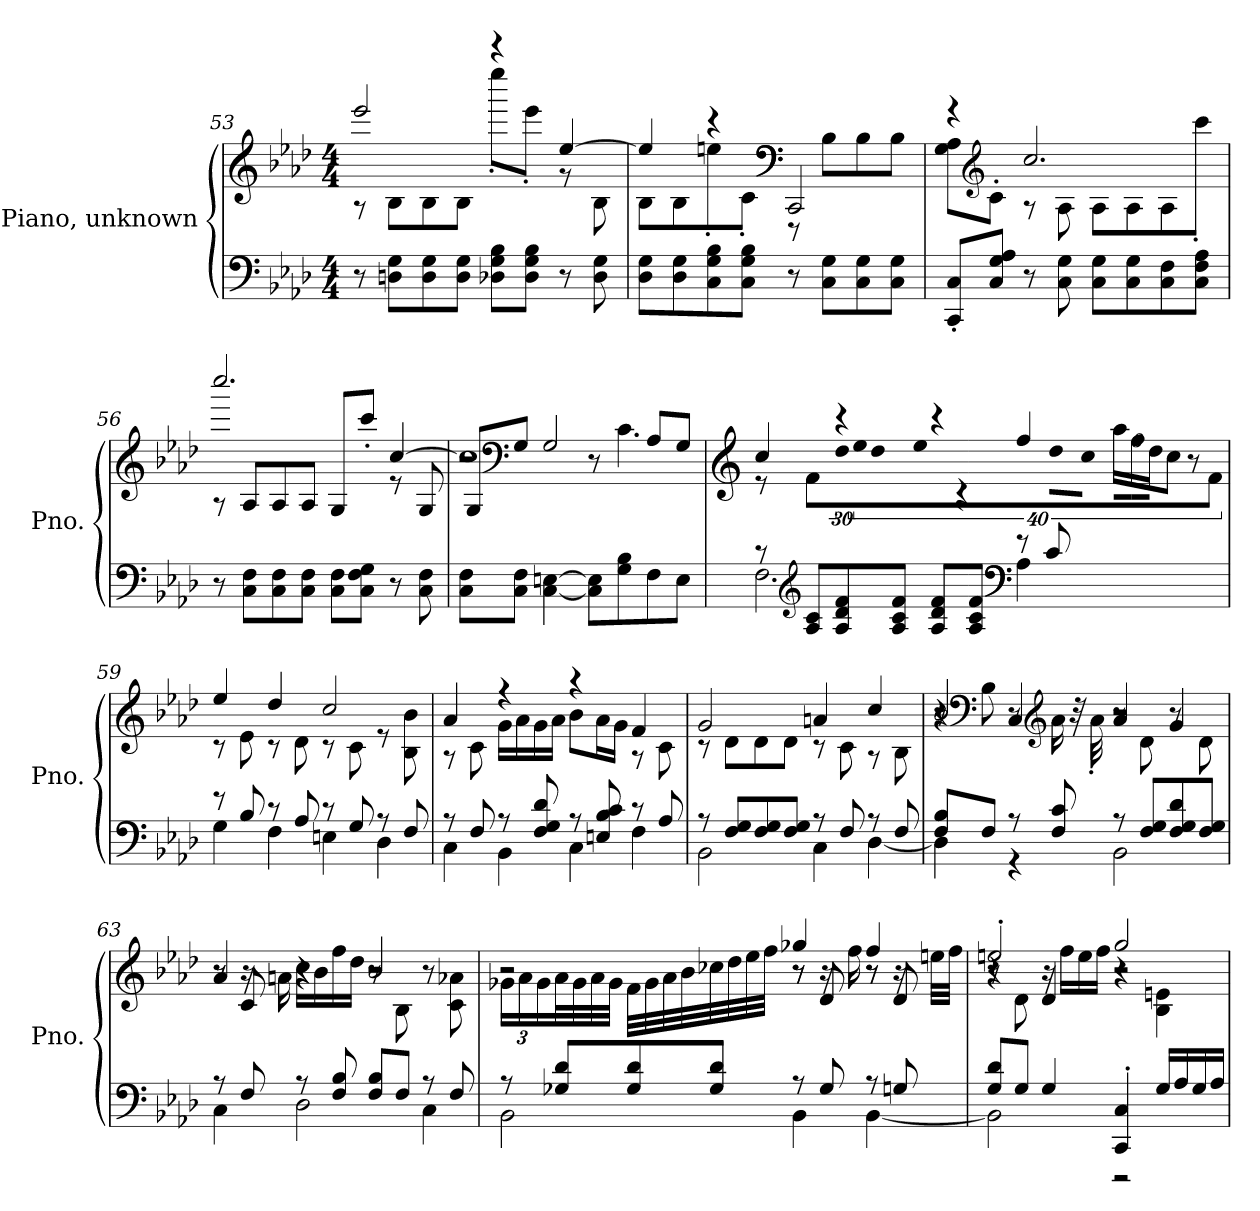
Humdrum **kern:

**kern	**kern
*part1	*part1
*staff2	*staff1
*I"Piano, unknown	*
*I'Pno.	*
*clefF4	*clefG2
*k[b-e-a-d-]	*k[b-e-a-d-]
*M4/4	*M4/4
=53	=53
*	*^
8r	2eee-/	8r
8Dn\ 8G\L	.	8B-\L
8D\ 8G\	.	8B-\
8D\ 8G\J	.	8B-\J
8D-X\ 8G\ 8B-\L	4r	8eeee-'\L
8D-\ 8G\ 8B-\J	.	8eee-'\J
8r	[4ee-/	8r
8D-\ 8G\	.	8B-\
!!LO:LB:g=z	!!
=54	=54	=54
8D-\ 8G\L	4ee-/]	8B-\L
8D-\ 8G\	.	8B-\
8C\ 8G\ 8B-\	4r	8een'\
8C\ 8G\ 8B-\J	.	8c'\J
*	*clefF4	*
8r	2CC/	8r
8C\ 8G\L	.	8B-\L
8C\ 8G\	.	8B-\
8C\ 8G\J	.	8B-\J
=55	=55	=55
8CC/' 8C/'L	4r	8G\ 8A-\L
*	*clefG2	*
8C/ 8G/ 8A-/J	.	8c'\J
8r	2.cc/	8r
8C\ 8G\	.	8A-\
8C\ 8G\L	.	8A-\L
8C\ 8G\	.	8A-\
8C\ 8F\	.	8A-\
8C\ 8F\ 8A-\J	.	8ccc'\J
=56	=56	=56
8r	2.cccc/	8r
8C\ 8F\L	.	8A-/L
8C\ 8F\	.	8A-/
8C\ 8F\J	.	8A-/J
8C\ 8F\L	.	8G/L
8C\ 8F\ 8G\J	.	8ccc'/J
8r	[4cc/	8r
8C\ 8F\	.	8G/
!!LO:LB:g=z
=57	=57	=57
*	*	*^
8C\ 8F\L	1cc]	2r	8G/L
*	*clefF4	*	*
8C\ 8F\J	.	.	8G/J
[4C\ [4En\	.	.	2G/
8C\] 8E\]L	.	8r	.
8G\ 8B-\	.	4.c\	.
8F\	.	.	8A-/L
8E\J	.	.	8G/J
*	*v	*v	*v
=58	=58
*	*clefG2
*^	*^
8r	2.F\	4cc/	8r
*clefG2	*	*	*
8A-/ 8c/L	.	.	8f\L
!	!	!	!LO:N:vis=64
8A-/ 8d-/ 8f/	.	4r	960%17dd-\KLL
!	!	!	!LO:N:vis=32
.	.	.	640%23ee-\
!	!	!	!LO:N:vis=64
.	.	.	960%17dd-\L
!	!	!	!LO:N:vis=64
.	.	.	960%17ee-\JJJJ
!	!	!	!LO:N:vis=64
.	.	.	960%17r
.	.	.	1920ryy
!	!	!	!LO:N:vis=64
.	.	.	960%17dd-\KKKL
8A-/ 8c/ 8f/J	.	.	8cc\J
*	*	*	*Xbrackettup
8A-/ 8d-/ 8f/L	.	4r	24aa-\LL
.	.	.	24ff\
.	.	.	24dd-\J
8A-/ 8c/ 8f/J	.	.	8cc\J
*clefF4	*	*	*
8r	4A-\	4ff/	8r
8c/	.	.	8f\
=59	=59	=59	=59
8r	4G\	4ee-/	8r
8B-/	.	.	8e-\
8r	4F\	4dd-/	8r
8A-/	.	.	8d-\
8r	4En\	2cc/	8r
8G/	.	.	8c\
8r	4D-\	.	8r
8F/	.	.	8B-\ 8b-\
!!LO:LB:g=z	!!
=60	=60	=60	=60
8r	4C\	4a-/	8r
8F/	.	.	8c\
8r	4BB-\	4r	16g\LL
.	.	.	16a-\
8F/ 8G/ 8d-/	.	.	16g\
.	.	.	16a-\JJ
8r	4C\	4r	8b-\L
8En/ 8B-/ 8c/	.	.	16a-\L
.	.	.	16g\JJ
8r	4F\	4f/	8r
8A-/	.	.	8c\
=61	=61	=61	=61
8r	2BB-\	2g/	8r
8F/ 8G/L	.	.	8d-\L
8F/ 8G/	.	.	8d-\
8F/ 8G/J	.	.	8d-\J
8r	4C\	4an/	8r
8F/	.	.	8c\
8r	[4D-\	4cc/	8r
8F/	.	.	8B-\
=62	=62	=62	=62
*	*	*	*^
8F/ 8B-/L	4D-\]	2b-/	8r	4r
*	*	*clefF4	*	*
8F/J	.	.	8B-\	.
8r	4r	.	8r	4C/
*	*	*clefG2	*	*
8F/ 8c/	.	.	16a-\	.
.	.	.	32r	.
.	.	.	32a-'\	.
8r	2BB-\	4a-/	8r	2r
8F/ 8G/L	.	.	8d-\	.
8F/ 8G/ 8d-/	.	4g/	8r	.
8F/ 8G/J	.	.	8d-\	.
!!LO:PB:g=z	!!	!!
=63	=63	=63	=63	=63
8r	4C\	4a-/	8r	8r
8F/	.	.	16r	8c/
.	.	.	16an\	.
8r	2D-\	4r	16cc\LL	4r
.	.	.	16b-\	.
8F/ 8B-/	.	.	16ff\	.
.	.	.	16dd-\JJ	.
8F/ 8B-/L	.	2b-/	8r	2r
8F/J	.	.	8B-\	.
8r	4C\	.	8r	.
8F/	.	.	8c\ 8a-X\	.
=64	=64	=64	=64	=64
8r	2BB-\	2r	24g-X\LL	2r
.	.	.	24a-\	.
.	.	.	24g-\	.
8G-X/ 8d-/L	.	.	32a-\L	.
.	.	.	32g-\	.
.	.	.	32a-\	.
.	.	.	32g-\JJJ	.
8G-/ 8d-/	.	.	32f\LLL	.
.	.	.	32g-\	.
.	.	.	32a-\	.
.	.	.	32b-\	.
8G-/ 8d-/J	.	.	32cc-X\	.
.	.	.	32dd-\	.
.	.	.	32ee-\	.
.	.	.	32ff\JJJ	.
8r	4BB-\	4gg-X/	8r	8r
8G-/	.	.	16r	8d-/
.	.	.	16ff\	.
8r	[4BB-\	4ff/	8r	8r
8Gn/	.	.	16r	8d-/
.	.	.	32een\LLL	.
.	.	.	32ff\JJJ	.
!!LO:LB:g=z	!!	!!
=65	=65	=65	=65	=65
8G/ 8d-/L	2BB-\]	2een'/	8r	4r
8G/J	.	.	8d-\	.
4G/	.	.	16r	4d-/
.	.	.	16ff\LL	.
.	.	.	16ee\	.
.	.	.	16ff\JJ	.
4CC/' 4C/'	2r	2gg/	4r	2r
16G/LL	.	.	4B-\ 4en\	.
16A-/	.	.	.	.
16G/	.	.	.	.
16A-/JJ	.	.	.	.
*v	*v	*	*	*
*	*v	*v	*v
=	=
*-	*-
